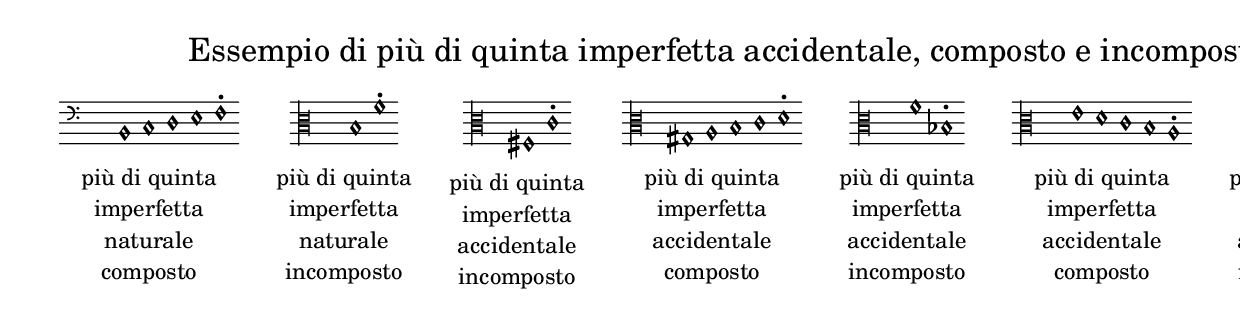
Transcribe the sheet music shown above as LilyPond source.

\version "2.22.2"

% Auto generated file

\header {
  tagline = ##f
}

dot = {
   \once \override Script.add-stem-support = ##f
   \once \override Script.toward-stem-shift = 0
   \once \override Script.skyline-horizontal-padding = 0
   \once \override Script.direction = 1
   \once \override Script.font-size = 1
}

\markup {
  \center-column {
    \line {
      \center-align
      \fontsize#3 { \concat { \normal-text "Essempio di più di quinta imperfetta accidentale, composto e incomposto"} }
    }
    \null
    \line {
      \center-column {

        \line {
          \score {
            <<
              \new Staff \with { instrumentName = ""} {
                \override Staff.TimeSignature.stencil = ##f
                \override Staff.NoteHead.style = #'baroque
                \accidentalStyle Score.forget
                \override Rest.style = #'mensural
                \override NoteHead.style = #'petrucci
                \cadenzaOn
                \clef "mensural-f"
                \key c #`((0 . ,NATURAL) (1 . ,NATURAL) (2 . ,NATURAL)
                          (3 . ,NATURAL) (4 . ,NATURAL) (5 . ,NATURAL)
                          (6 . ,NATURAL))  b,1   c1   d1   e1   \dot f1-.  
                \cadenzaOff
              }
            >>
            \layout {
              \context {
                \Score
                \override SpacingSpanner.common-shortest-duration = #(ly:make-moment 1)
              }
            }
          }
        }
        \null
        \line {
          \left-align {  \normal-text "più di quinta" }
        }
        \line {
          \left-align {  \normal-text "imperfetta" }
        }
        \line {
          \left-align {  \normal-text "naturale" }
        }
        \line {
          \left-align {  \normal-text "composto" }
        }

      }
      \hspace #3 
      \center-column {

        \line {
          \score {
            <<
              \new Staff \with { instrumentName = ""} {
                \override Staff.TimeSignature.stencil = ##f
                \override Staff.NoteHead.style = #'baroque
                \accidentalStyle Score.forget
                \override Rest.style = #'mensural
                \override NoteHead.style = #'petrucci
                \cadenzaOn
                \clef "mensural-c3"
                \key c #`((0 . ,NATURAL) (1 . ,NATURAL) (2 . ,NATURAL)
                          (3 . ,NATURAL) (4 . ,NATURAL) (5 . ,NATURAL)
                          (6 . ,NATURAL))  b1   \dot f'1-.  
                \cadenzaOff
              }
            >>
            \layout {
              \context {
                \Score
                \override SpacingSpanner.common-shortest-duration = #(ly:make-moment 1)
              }
            }
          }
        }
        \null
        \line {
          \left-align {  \normal-text "più di quinta" }
        }
        \line {
          \left-align {  \normal-text "imperfetta" }
        }
        \line {
          \left-align {  \normal-text "naturale" }
        }
        \line {
          \left-align {  \normal-text "incomposto" }
        }

      }
      \hspace #3 
      \center-column {

        \line {
          \score {
            <<
              \new Staff \with { instrumentName = ""} {
                \override Staff.TimeSignature.stencil = ##f
                \override Staff.NoteHead.style = #'baroque
                \accidentalStyle Score.forget
                \override Rest.style = #'mensural
                \override NoteHead.style = #'petrucci
                \cadenzaOn
                \clef "mensural-c3"
                \key c #`((0 . ,NATURAL) (1 . ,NATURAL) (2 . ,NATURAL)
                          (3 . ,NATURAL) (4 . ,NATURAL) (5 . ,NATURAL)
                          (6 . ,NATURAL))  fis1   \dot c'1-.  
                \cadenzaOff
              }
            >>
            \layout {
              \context {
                \Score
                \override SpacingSpanner.common-shortest-duration = #(ly:make-moment 1)
              }
            }
          }
        }
        \null
        \line {
          \left-align {  \normal-text "più di quinta" }
        }
        \line {
          \left-align {  \normal-text "imperfetta" }
        }
        \line {
          \left-align {  \normal-text "accidentale" }
        }
        \line {
          \left-align {  \normal-text "incomposto" }
        }

      }
      \hspace #3 
      \center-column {

        \line {
          \score {
            <<
              \new Staff \with { instrumentName = ""} {
                \override Staff.TimeSignature.stencil = ##f
                \override Staff.NoteHead.style = #'baroque
                \accidentalStyle Score.forget
                \override Rest.style = #'mensural
                \override NoteHead.style = #'petrucci
                \cadenzaOn
                \clef "mensural-c3"
                \key c #`((0 . ,NATURAL) (1 . ,NATURAL) (2 . ,NATURAL)
                          (3 . ,NATURAL) (4 . ,NATURAL) (5 . ,NATURAL)
                          (6 . ,NATURAL))  gis1   a1   b1   c'1   \dot d'1-.  
                \cadenzaOff
              }
            >>
            \layout {
              \context {
                \Score
                \override SpacingSpanner.common-shortest-duration = #(ly:make-moment 1)
              }
            }
          }
        }
        \null
        \line {
          \left-align {  \normal-text "più di quinta" }
        }
        \line {
          \left-align {  \normal-text "imperfetta" }
        }
        \line {
          \left-align {  \normal-text "accidentale" }
        }
        \line {
          \left-align {  \normal-text "composto" }
        }

      }
      \hspace #3 
      \center-column {

        \line {
          \score {
            <<
              \new Staff \with { instrumentName = ""} {
                \override Staff.TimeSignature.stencil = ##f
                \override Staff.NoteHead.style = #'baroque
                \accidentalStyle Score.forget
                \override Rest.style = #'mensural
                \override NoteHead.style = #'petrucci
                \cadenzaOn
                \clef "mensural-c3"
                \key c #`((0 . ,NATURAL) (1 . ,NATURAL) (2 . ,NATURAL)
                          (3 . ,NATURAL) (4 . ,NATURAL) (5 . ,NATURAL)
                          (6 . ,NATURAL))  f'1   \dot bes1-.  
                \cadenzaOff
              }
            >>
            \layout {
              \context {
                \Score
                \override SpacingSpanner.common-shortest-duration = #(ly:make-moment 1)
              }
            }
          }
        }
        \null
        \line {
          \left-align {  \normal-text "più di quinta" }
        }
        \line {
          \left-align {  \normal-text "imperfetta" }
        }
        \line {
          \left-align {  \normal-text "accidentale" }
        }
        \line {
          \left-align {  \normal-text "incomposto" }
        }

      }
      \hspace #3 
      \center-column {

        \line {
          \score {
            <<
              \new Staff \with { instrumentName = ""} {
                \override Staff.TimeSignature.stencil = ##f
                \override Staff.NoteHead.style = #'baroque
                \accidentalStyle Score.forget
                \override Rest.style = #'mensural
                \override NoteHead.style = #'petrucci
                \cadenzaOn
                \clef "mensural-c3"
                \key c #`((0 . ,NATURAL) (1 . ,NATURAL) (2 . ,NATURAL)
                          (3 . ,NATURAL) (4 . ,NATURAL) (5 . ,NATURAL)
                          (6 . ,NATURAL))  e'1   d'1   c'1   b1   \dot a1-.  
                \cadenzaOff
              }
            >>
            \layout {
              \context {
                \Score
                \override SpacingSpanner.common-shortest-duration = #(ly:make-moment 1)
              }
            }
          }
        }
        \null
        \line {
          \left-align {  \normal-text "più di quinta" }
        }
        \line {
          \left-align {  \normal-text "imperfetta" }
        }
        \line {
          \left-align {  \normal-text "accidentale" }
        }
        \line {
          \left-align {  \normal-text "composto" }
        }

      }
      \hspace #3 
      \center-column {

        \line {
          \score {
            <<
              \new Staff \with { instrumentName = ""} {
                \override Staff.TimeSignature.stencil = ##f
                \override Staff.NoteHead.style = #'baroque
                \accidentalStyle Score.forget
                \override Rest.style = #'mensural
                \override NoteHead.style = #'petrucci
                \cadenzaOn
                \clef "mensural-c3"
                \key c #`((0 . ,NATURAL) (1 . ,NATURAL) (2 . ,NATURAL)
                          (3 . ,NATURAL) (4 . ,NATURAL) (5 . ,NATURAL)
                          (6 . ,NATURAL))  d'1   \dot g1-.  
                \cadenzaOff
              }
            >>
            \layout {
              \context {
                \Score
                \override SpacingSpanner.common-shortest-duration = #(ly:make-moment 1)
              }
            }
          }
        }
        \null
        \line {
          \left-align {  \normal-text "più di quinta" }
        }
        \line {
          \left-align {  \normal-text "imperfetta" }
        }
        \line {
          \left-align {  \normal-text "accidentale" }
        }
        \line {
          \left-align {  \normal-text "incomposto" }
        }

      }
      \hspace #3 

    }
  }
}